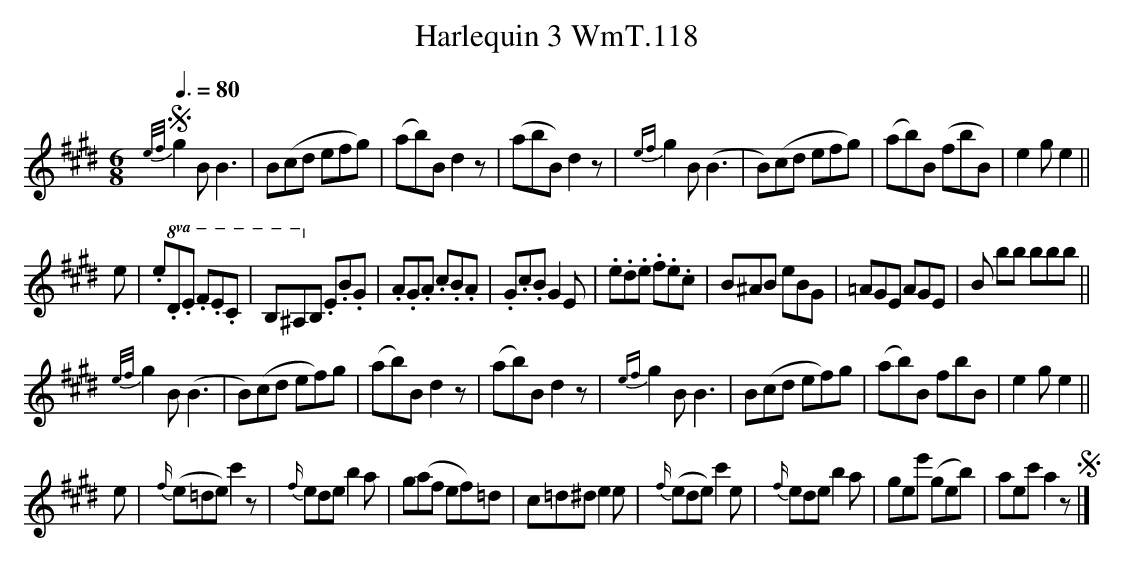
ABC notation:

X:1
T:Harlequin 3 WmT.118
M:6/8
L:1/8
Q:3/8 = 80
K:E
!segno!{e/f/}g2 B B3|B(cd efg)|(ab)B d2 z|(abB) d2 z|{ef}g2 B (B3|B)(cd efg)|(ab)B (fbB)|e2 g e2||
e|!8va(!.e.d.e .f.e.c|B^AB!8va)! .e.B.G|.A.G.A .c.B.A|.G.c.B G2 E|.e.d.e .f.e.c|B^AB eBG|=AGE AGE|B bb bbb||
{e/f/}g2 B (B3|B)(cd ef)g|(ab)B d2 z|(ab)B d2 z|{ef}g2 B B3|B(cd ef)g|(ab)B fbB|e2 g e2||
e|{f/}(e=de) c'2 z|{f/}ede b2a|g(af ef)=d|c=d^d e2 e|{f/}(ede) c'2 e|{f/}ede b2a|gee' (geb)|aec' a2 z!segno!|]
